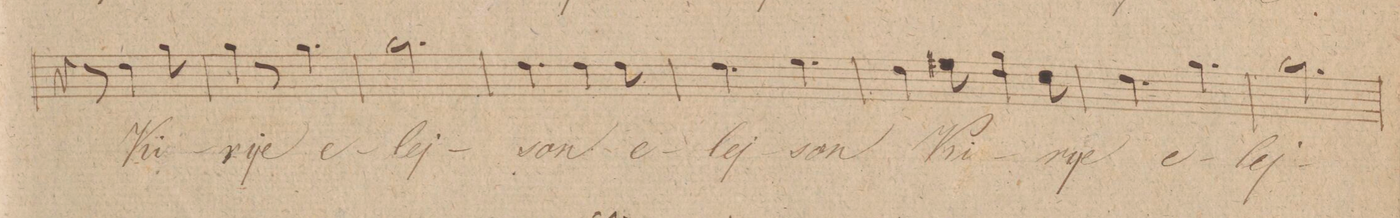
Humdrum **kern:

**kern	**text	**dynam
*I"Alto	*	*
*clefC3	*	*
*k[]	*	*
*M6/8	*	*
4r	.	.
8r	.	.
4e\	Ki-	.
8a\	.	.
=22	=22	=22
4a\	-rije	.
8r	.	.
4.a\	e-	.
=23	=23	=23
2.a\	-lej-	.
=24	=24	=24
4.e\	-son	.
4e\	.	.
8e\	e-	.
=25	=25	=25
4.e\	-lej-	.
4.f\	-son	.
=26	=26	=26
4e\	.	.
8g#X\	Ki-	.
4e\ 4a	.	.
8e\	-rije	.
=27	=27	=27
4.e\	.	.
4.a\	e-	.
=28	=28	=28
2.a\	-lej-	.
=29	=29	=29
*-	*-	*-
